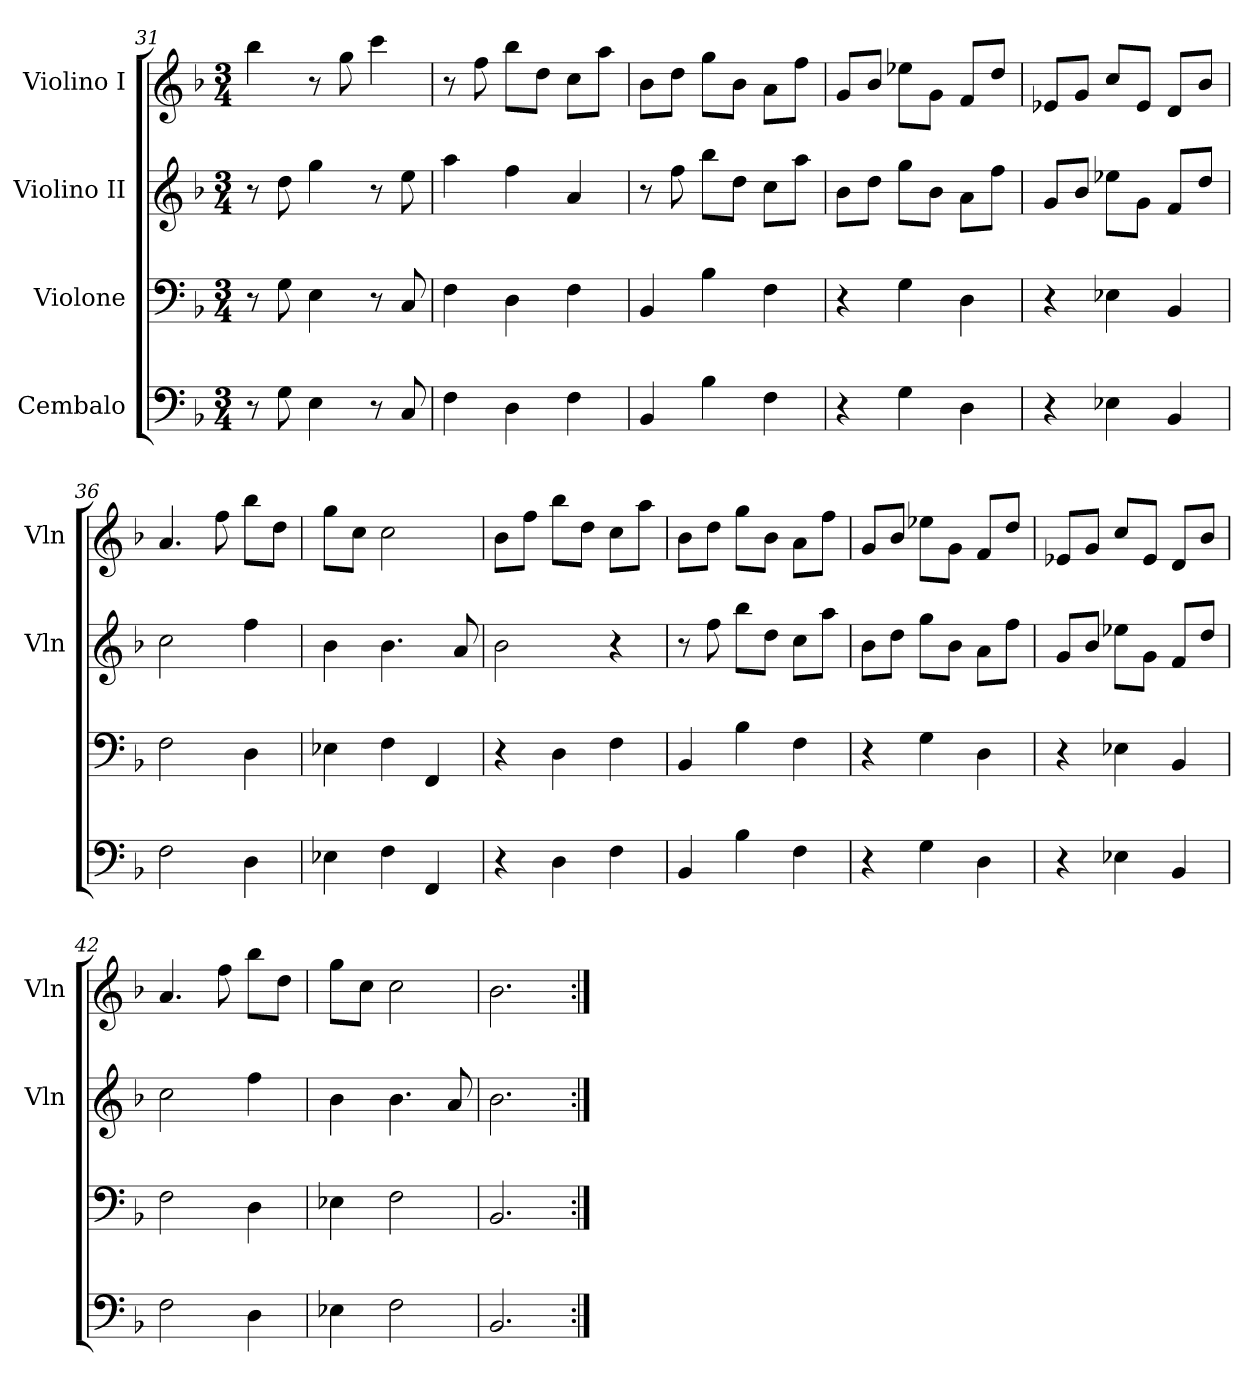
**kern	**kern	**kern	**kern
*part4	*part3	*part2	*part1
*staff4	*staff3	*staff2	*staff1
*I"Cembalo	*I"Violone	*I"Violino II	*I"Violino I
*	*	*I'Vln	*I'Vln
*clefF4	*clefF4	*clefG2	*clefG2
*k[b-]	*k[b-]	*k[b-]	*k[b-]
*F:	*F:	*F:	*F:
*M3/4	*M3/4	*M3/4	*M3/4
=31	=31	=31	=31
8r	8r	8r	4bb-
8G	8G	8dd	.
4E	4E	4gg	8r
.	.	.	8gg
8r	8r	8r	4ccc
8C	8C	8ee	.
=32	=32	=32	=32
4F	4F	4aa	8r
.	.	.	8ff
4D	4D	4ff	8bb-L
.	.	.	8ddJ
4F	4F	4a	8ccL
.	.	.	8aaJ
=33	=33	=33	=33
4BB-	4BB-	8r	8b-L
.	.	8ff	8ddJ
4B-	4B-	8bb-L	8ggL
.	.	8ddJ	8b-J
4F	4F	8ccL	8aL
.	.	8aaJ	8ffJ
=34	=34	=34	=34
4r	4r	8b-L	8gL
.	.	8ddJ	8b-J
4G	4G	8ggL	8ee-XL
.	.	8b-J	8gJ
4D	4D	8aL	8fL
.	.	8ffJ	8ddJ
=35	=35	=35	=35
4r	4r	8gL	8e-XL
.	.	8b-J	8gJ
4E-X	4E-X	8ee-XL	8ccL
.	.	8gJ	8e-J
4BB-	4BB-	8fL	8dL
.	.	8ddJ	8b-J
=36	=36	=36	=36
2F	2F	2cc	4.a
.	.	.	8ff
4D	4D	4ff	8bb-L
.	.	.	8ddJ
=37	=37	=37	=37
4E-X	4E-X	4b-	8ggL
.	.	.	8ccJ
4F	4F	4.b-	2cc
4FF	4FF	.	.
.	.	8a	.
=38	=38	=38	=38
4r	4r	2b-	8b-L
.	.	.	8ffJ
4D	4D	.	8bb-L
.	.	.	8ddJ
4F	4F	4r	8ccL
.	.	.	8aaJ
=39	=39	=39	=39
4BB-	4BB-	8r	8b-L
.	.	8ff	8ddJ
4B-	4B-	8bb-L	8ggL
.	.	8ddJ	8b-J
4F	4F	8ccL	8aL
.	.	8aaJ	8ffJ
=40	=40	=40	=40
4r	4r	8b-L	8gL
.	.	8ddJ	8b-J
4G	4G	8ggL	8ee-XL
.	.	8b-J	8gJ
4D	4D	8aL	8fL
.	.	8ffJ	8ddJ
=41	=41	=41	=41
4r	4r	8gL	8e-XL
.	.	8b-J	8gJ
4E-X	4E-X	8ee-XL	8ccL
.	.	8gJ	8e-J
4BB-	4BB-	8fL	8dL
.	.	8ddJ	8b-J
=42	=42	=42	=42
2F	2F	2cc	4.a
.	.	.	8ff
4D	4D	4ff	8bb-L
.	.	.	8ddJ
=43	=43	=43	=43
4E-X	4E-X	4b-	8ggL
.	.	.	8ccJ
2F	2F	4.b-	2cc
.	.	8a	.
=44	=44	=44	=44
2.BB-	2.BB-	2.b-	2.b-
=:|!	=:|!	=:|!	=:|!
*-	*-	*-	*-
